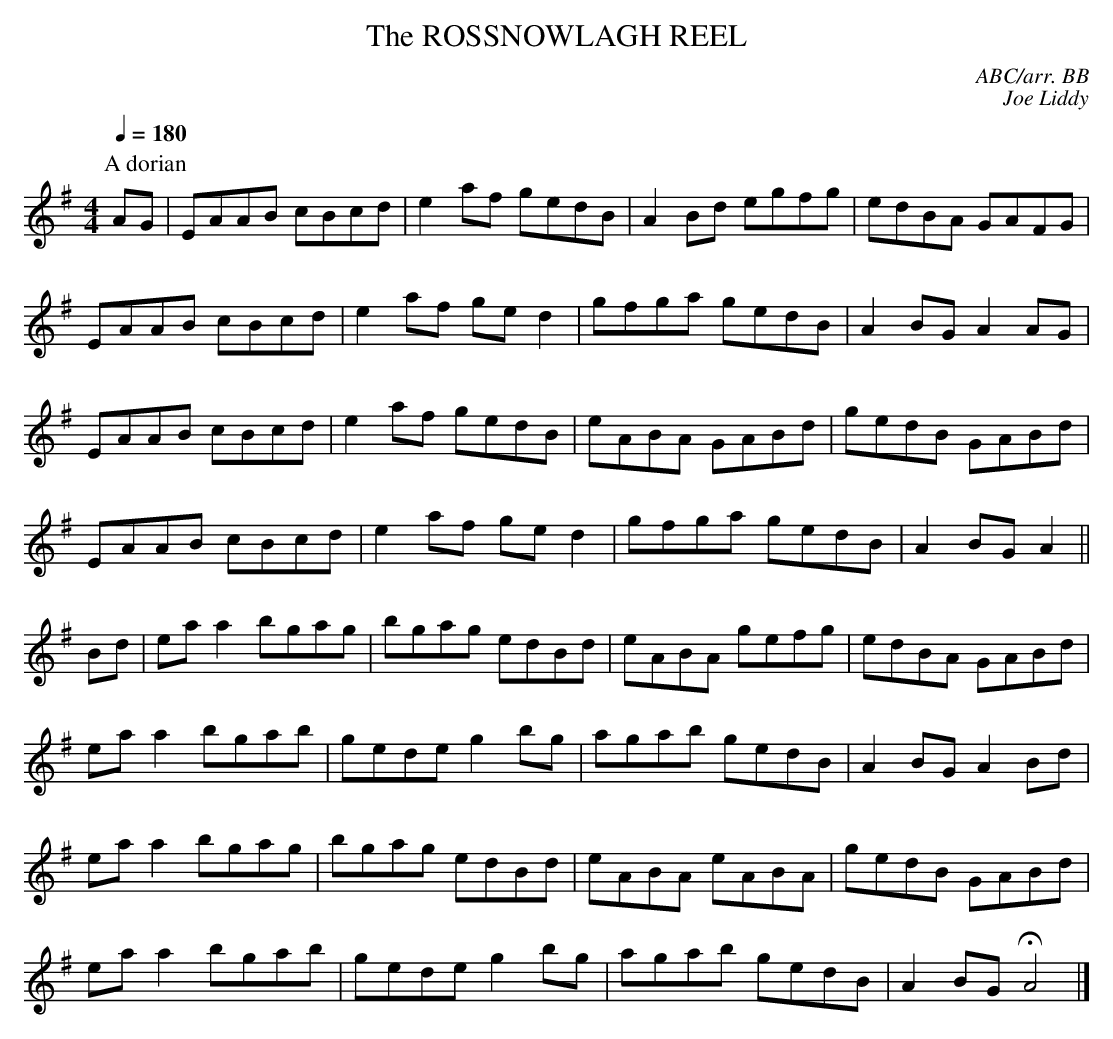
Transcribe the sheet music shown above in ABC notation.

X:1
T:ROSSNOWLAGH REEL, The
C:ABC/arr. BB
C:Joe Liddy
Q:1/4=180
M:4/4
L:1/8
K:G
P:A dorian
AG|EAAB cBcd|e2 af gedB |A2Bd egfg|edBA GAFG |
EAAB cBcd|e2 af ged2|gfga gedB|A2BG A2AG|
EAAB cBcd|e2 af gedB|eABA GABd|gedB GABd |
EAAB cBcd|e2 af ged2|gfga gedB|A2BG A2 ||
Bd|eaa2 bgag|bgag edBd |eABA gefg|edBA GABd |
eaa2 bgab|gede g2bg|agab gedB|A2BG A2Bd |
eaa2 bgag|bgag edBd|eABA eABA|gedB GABd|
eaa2 bgab|gede g2 bg|agab gedB|A2BG HA4 |]
